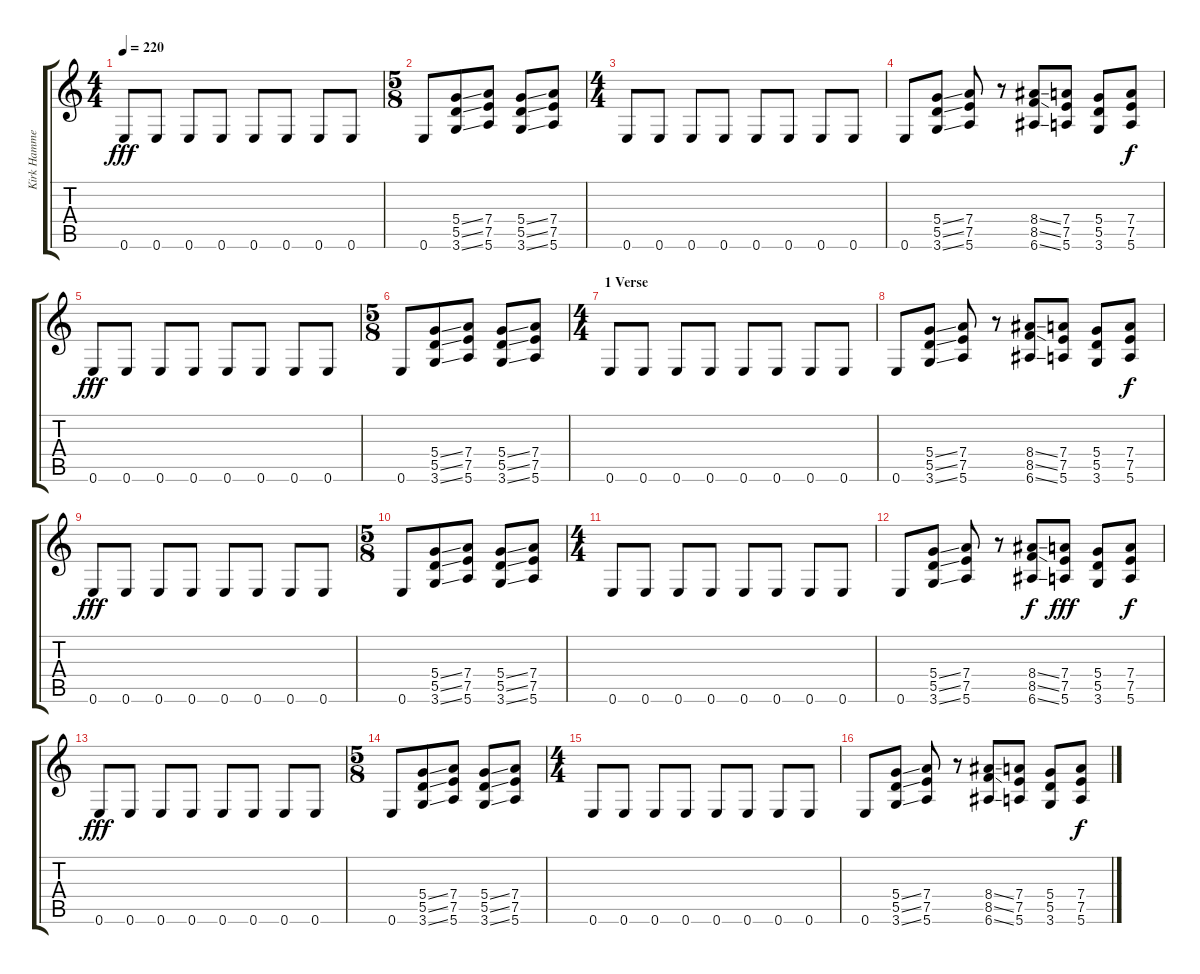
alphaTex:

\track ("Kirk Hammet" "Kirk Hamme") {instrument distortionguitar}
\staff {score tabs}
\tuning (E4 B3 G3 D3 A2 E2) {hide}
\ts (4 4)
\tempo 220
\clef g2
\ks c
0.6.8{dy fff} 0.6.8 0.6.8 0.6.8 0.6.8 0.6.8 0.6.8 0.6.8 |
\ts (5 8)
0.6.8 (5.4{ss} 5.5{ss} 3.6{ss}).8 (7.4 7.5 5.6).8 (5.4{ss} 5.5{ss} 3.6{ss}).8 (7.4 7.5 5.6).8 |
\ts (4 4)
0.6.8 0.6.8 0.6.8 0.6.8 0.6.8 0.6.8 0.6.8 0.6.8 |
0.6.8 (5.4{ss} 5.5{ss} 3.6{ss}).8 (7.4 7.5 5.6).8 r.8 (8.4{ss} 8.5{ss} 6.6{ss}).8 (7.4 7.5 5.6).8 (5.4 5.5 3.6).8 (7.4 7.5 5.6).8{dy f} |
0.6.8{dy fff} 0.6.8 0.6.8 0.6.8 0.6.8 0.6.8 0.6.8 0.6.8 |
\ts (5 8)
0.6.8 (5.4{ss} 5.5{ss} 3.6{ss}).8 (7.4 7.5 5.6).8 (5.4{ss} 5.5{ss} 3.6{ss}).8 (7.4 7.5 5.6).8 |
\ts (4 4)
\section ("" "1 Verse")
0.6.8 0.6.8 0.6.8 0.6.8 0.6.8 0.6.8 0.6.8 0.6.8 |
0.6.8 (5.4{ss} 5.5{ss} 3.6{ss}).8 (7.4 7.5 5.6).8 r.8 (8.4{ss} 8.5{ss} 6.6{ss}).8 (7.4 7.5 5.6).8 (5.4 5.5 3.6).8 (7.4 7.5 5.6).8{dy f} |
0.6.8{dy fff} 0.6.8 0.6.8 0.6.8 0.6.8 0.6.8 0.6.8 0.6.8 |
\ts (5 8)
0.6.8 (5.4{ss} 5.5{ss} 3.6{ss}).8 (7.4 7.5 5.6).8 (5.4{ss} 5.5{ss} 3.6{ss}).8 (7.4 7.5 5.6).8 |
\ts (4 4)
0.6.8 0.6.8 0.6.8 0.6.8 0.6.8 0.6.8 0.6.8 0.6.8 |
0.6.8 (5.4{ss} 5.5{ss} 3.6{ss}).8 (7.4 7.5 5.6).8 r.8 (8.4{ss} 8.5{ss} 6.6{ss}).8{dy f} (7.4 7.5 5.6).8{dy fff} (5.4 5.5 3.6).8 (7.4 7.5 5.6).8{dy f} |
0.6.8{dy fff} 0.6.8 0.6.8 0.6.8 0.6.8 0.6.8 0.6.8 0.6.8 |
\ts (5 8)
0.6.8 (5.4{ss} 5.5{ss} 3.6{ss}).8 (7.4 7.5 5.6).8 (5.4{ss} 5.5{ss} 3.6{ss}).8 (7.4 7.5 5.6).8 |
\ts (4 4)
0.6.8 0.6.8 0.6.8 0.6.8 0.6.8 0.6.8 0.6.8 0.6.8 |
0.6.8 (5.4{ss} 5.5{ss} 3.6{ss}).8 (7.4 7.5 5.6).8 r.8 (8.4{ss} 8.5{ss} 6.6{ss}).8 (7.4 7.5 5.6).8 (5.4 5.5 3.6).8 (7.4 7.5 5.6).8{dy f}
